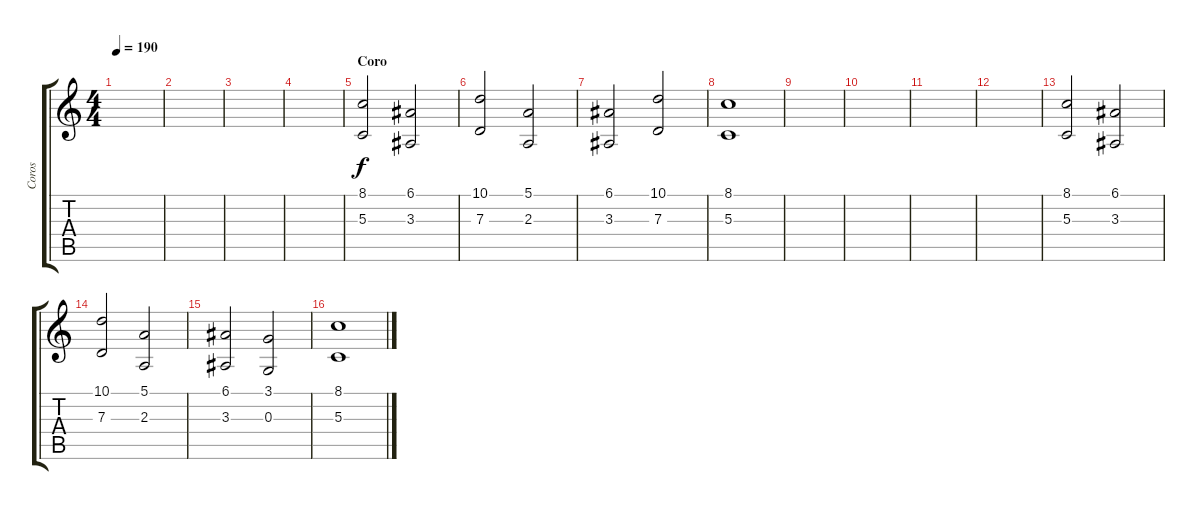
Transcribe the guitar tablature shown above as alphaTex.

\track ("Coros" "Coros") {instrument choiraahs}
\staff {score tabs}
\tuning (E4 B3 G3 D3 A2 E2) {hide}
\ts (4 4)
\tempo 190
\clef g2
\ks c
|
|
|
|
\section ("" "Coro")
(8.1 5.3).2{volume 9} (6.1 3.3).2 |
(10.1 7.3).2 (5.1 2.3).2 |
(6.1 3.3).2 (10.1 7.3).2 |
(8.1 5.3).1 |
|
|
|
|
(8.1 5.3).2{volume 9} (6.1 3.3).2 |
(10.1 7.3).2 (5.1 2.3).2 |
(6.1 3.3).2 (3.1 0.3).2 |
(8.1 5.3).1
